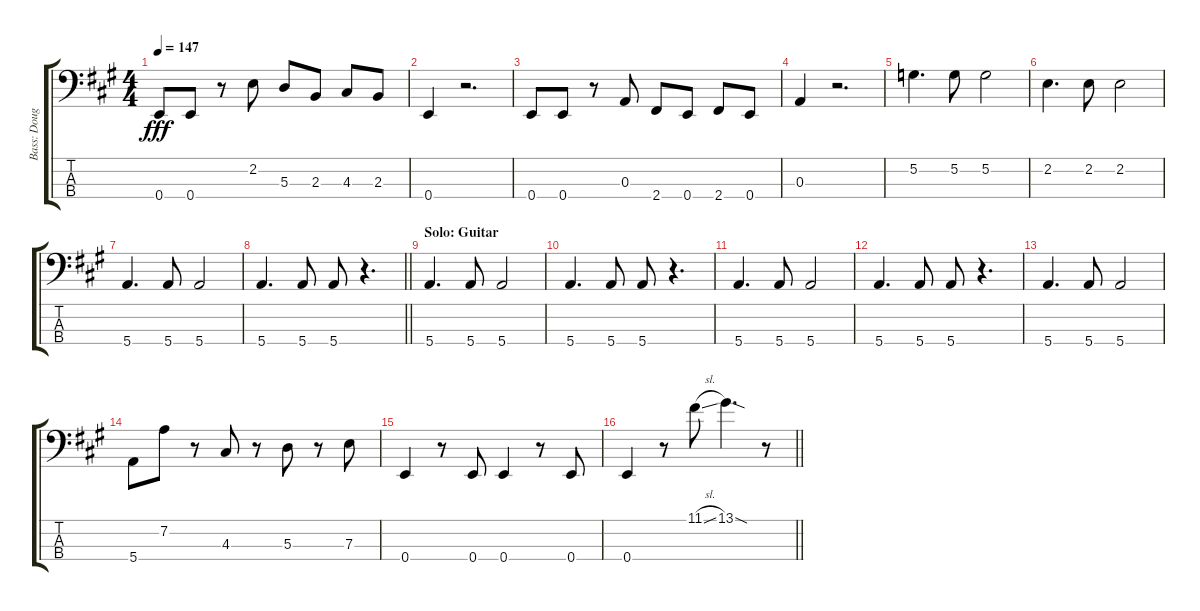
\track ("Bass: Doug" "Bass: Doug") {instrument electricbassfinger}
\staff {score tabs}
\tuning (G2 D2 A1 E1) {hide}
\ts (4 4)
\tempo 147
\clef f4
\ks a
0.4.8{dy fff} 0.4.8 r.8 2.2.8 5.3.8 2.3.8 4.3.8 2.3.8 |
0.4.4 r.2{d} |
0.4.8 0.4.8 r.8 0.3.8 2.4.8 0.4.8 2.4.8 0.4.8 |
0.3.4 r.2{d} |
5.2.4{d} 5.2.8 5.2.2 |
2.2.4{d} 2.2.8 2.2.2 |
5.4.4{d} 5.4.8 5.4.2 |
\barLineRight lightlight
5.4.4{d} 5.4.8 5.4.8 r.4{d} |
\section ("" "Solo: Guitar")
5.4.4{d} 5.4.8 5.4.2 |
5.4.4{d} 5.4.8 5.4.8 r.4{d} |
5.4.4{d} 5.4.8 5.4.2 |
5.4.4{d} 5.4.8 5.4.8 r.4{d} |
5.4.4{d} 5.4.8 5.4.2 |
5.4.8 7.2.8 r.8 4.3.8 r.8 5.3.8 r.8 7.3.8 |
0.4.4 r.8 0.4.8 0.4.4 r.8 0.4.8 |
\barLineRight lightlight
0.4.4 r.8 11.1{sl}.8 13.1{sod}.4{d} r.8
